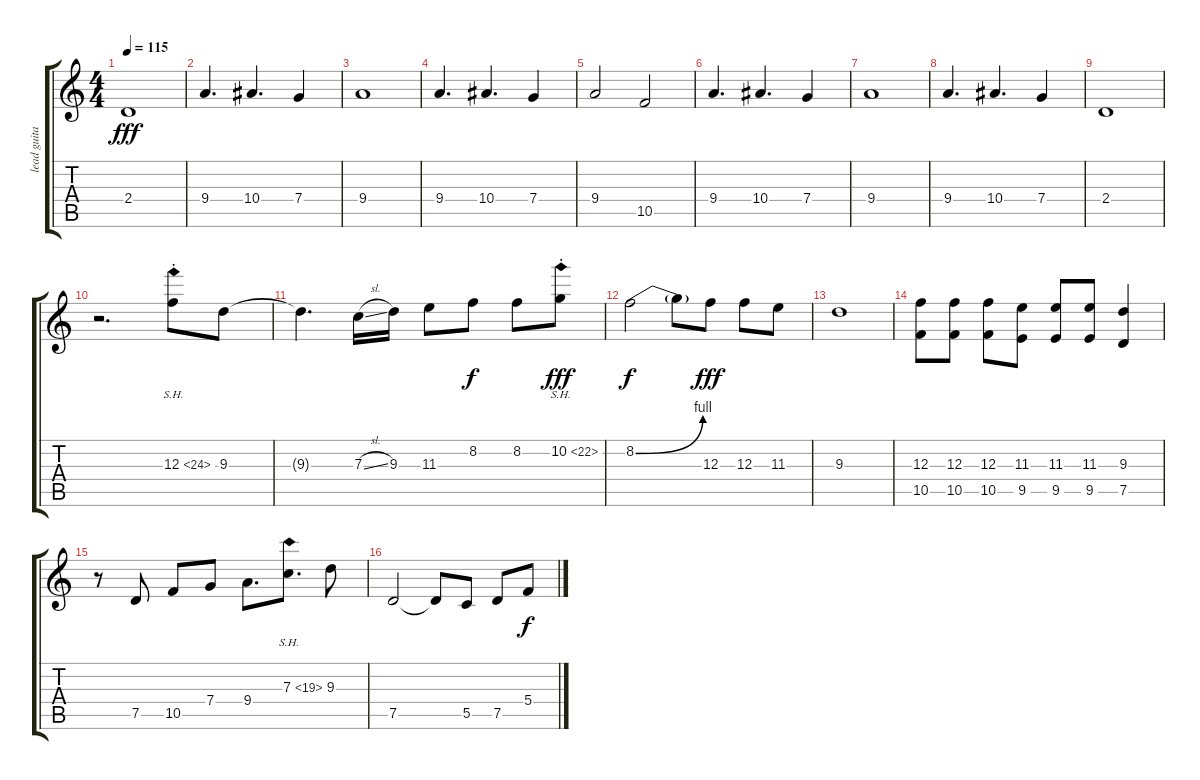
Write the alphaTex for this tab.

\track ("lead guitar" "lead guita") {instrument overdrivenguitar}
\staff {score tabs}
\tuning (D4 A3 F3 C3 G2 D2) {hide}
\ts (4 4)
\tempo 115
\clef g2
\ks c
2.4.1{dy fff} |
9.4.4{d} 10.4.4{d} 7.4.4 |
9.4.1 |
9.4.4{d} 10.4.4{d} 7.4.4 |
9.4.2 10.5.2 |
9.4.4{d} 10.4.4{d} 7.4.4 |
9.4.1 |
9.4.4{d} 10.4.4{d} 7.4.4 |
2.4.1 |
r.2{d} 12.3{sh 12 st}.8 9.3.8 |
9.3{t}.4{d} 7.3{sl}.16 9.3.16 11.3.8 8.2.8{dy f} 8.2.8 10.2{sh 12 st}.8{dy fff} |
8.2{be (bend 0 0 60 4)}.2{dy f} 8.2{t}.8 12.3.8{dy fff} 12.3.8 11.3.8 |
9.3.1 |
(12.3 10.5).8 (12.3 10.5).8 (12.3 10.5).8 (11.3 9.5).8 (11.3 9.5).8 (11.3 9.5).8 (9.3 7.5).4 |
r.8 7.5.8 10.5.8 7.4.8 9.4.8{d} 7.3{sh 12}.8{d} 9.3.8 |
7.5.2 7.5{t}.8 5.5.8 7.5.8 5.4.8{dy f}
